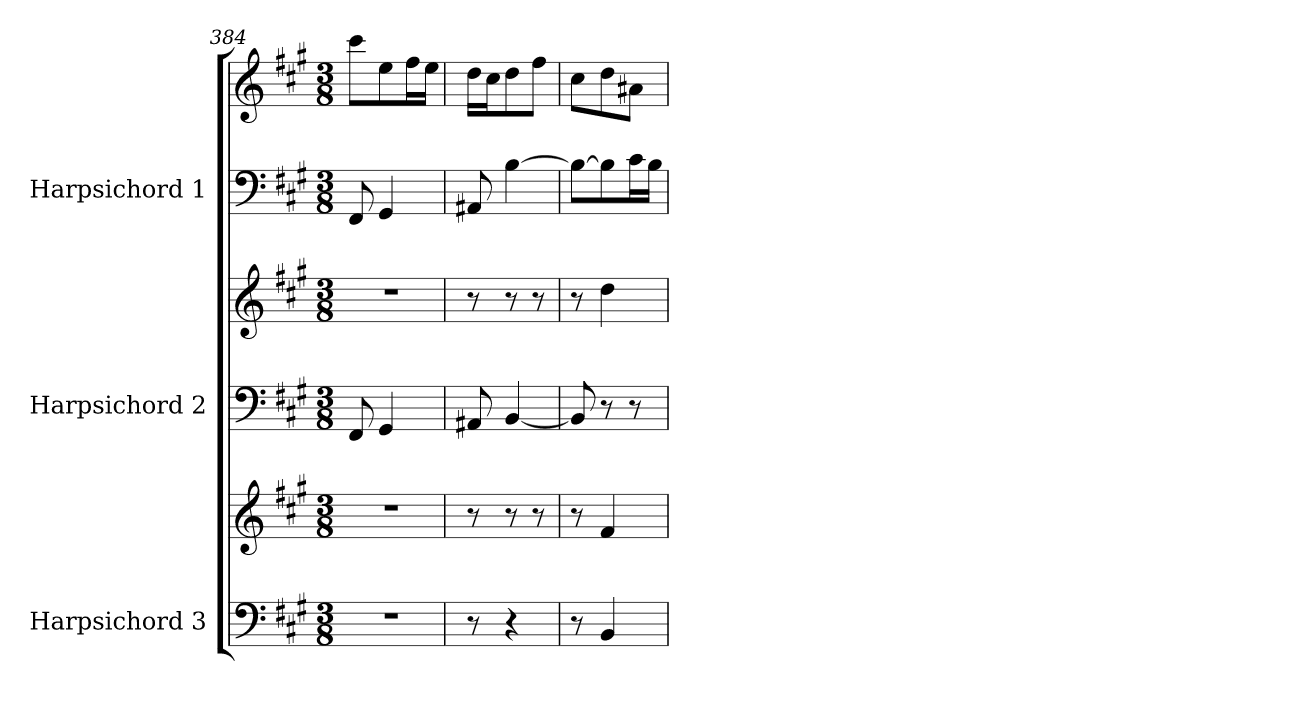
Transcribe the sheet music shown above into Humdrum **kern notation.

**kern	**kern	**kern	**kern	**kern	**kern
*part3	*part3	*part2	*part2	*part1	*part1
*staff6	*staff5	*staff4	*staff3	*staff2	*staff1
*I"Harpsichord 3	*	*I"Harpsichord 2	*	*I"Harpsichord 1	*
*I'Hp	*	*I'Hp	*	*I'Hp	*
*clefF4	*clefG2	*clefF4	*clefG2	*clefF4	*clefG2
*k[f#c#g#]	*k[f#c#g#]	*k[f#c#g#]	*k[f#c#g#]	*k[f#c#g#]	*k[f#c#g#]
*M3/8	*M3/8	*M3/8	*M3/8	*M3/8	*M3/8
=384	=384	=384	=384	=384	=384
4.r	4.r	8FF#/	4.r	8FF#/	8ccc#\L
.	.	4GG#/	.	4GG#/	8ee\
.	.	.	.	.	16ff#\L
.	.	.	.	.	16ee\JJ
!!LO:PB:g=z
=385	=385	=385	=385	=385	=385
8r	8r	8AA#X/	8r	8AA#X/	16dd\LL
.	.	.	.	.	16cc#\J
4r	8r	[4BB/	8r	[4B\	8dd\
.	8r	.	8r	.	8ff#\J
=386	=386	=386	=386	=386	=386
8r	8r	8BB/]	8r	8B\L_	8cc#\L
4BB/	4f#/	8r	4dd\	8B\]	8dd\
.	.	8r	.	16c#\L	8a#X\J
.	.	.	.	16B\JJ	.
=	=	=	=	=	=
*-	*-	*-	*-	*-	*-
